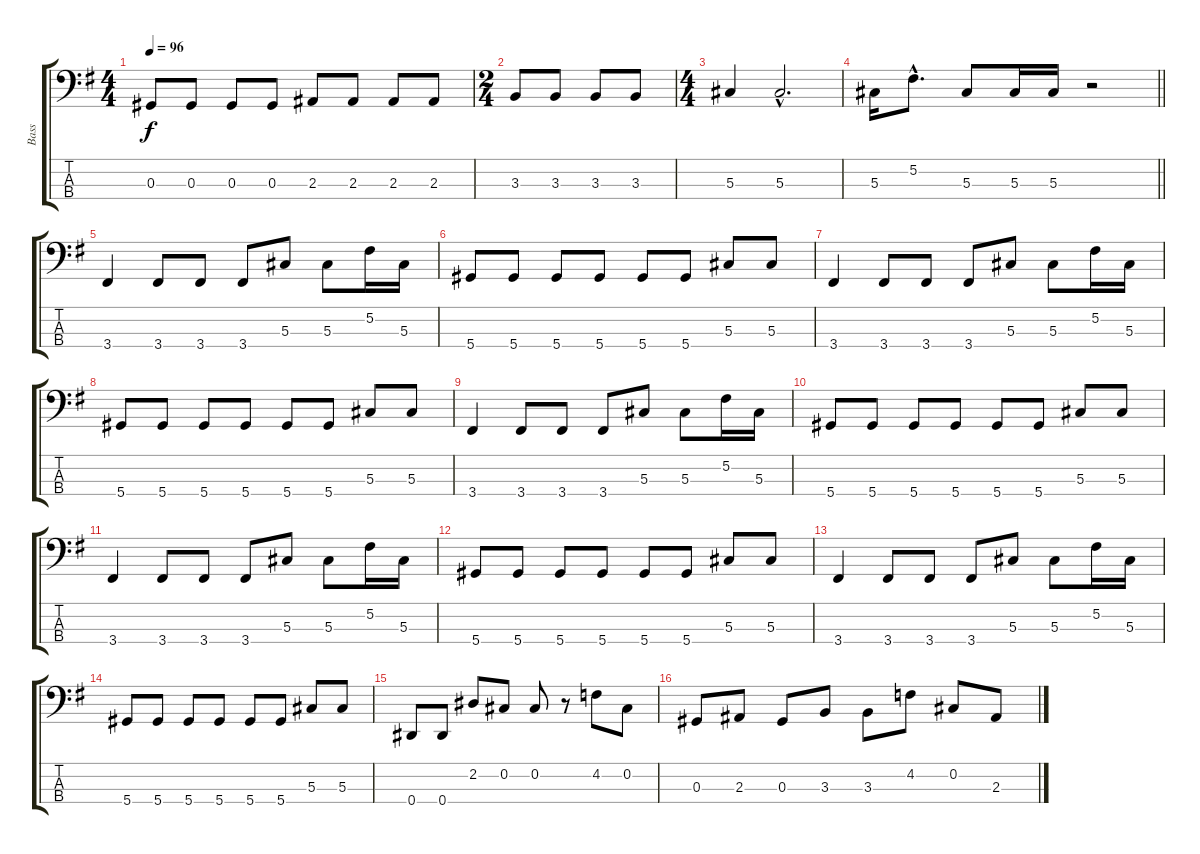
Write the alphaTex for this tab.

\track ("Bass " "Bass ") {instrument electricbasspick}
\staff {score tabs}
\tuning (Gb2 Db2 Ab1 Eb1) {hide}
\ts (4 4)
\tempo 96
\clef f4
\ks g
0.3.8{dy f} 0.3.8 0.3.8 0.3.8 2.3.8 2.3.8 2.3.8 2.3.8 |
\ts (2 4)
3.3.8 3.3.8 3.3.8 3.3.8 |
\ts (4 4)
5.3.4 5.3{hac}.2{d} |
\barLineRight lightlight
5.3.16 5.2{hac}.8{d} 5.3.8 5.3.16 5.3.16 r.2 |
3.4.4 3.4.8 3.4.8 3.4.8 5.3.8 5.3.8 5.2.16 5.3.16 |
5.4.8 5.4.8 5.4.8 5.4.8 5.4.8 5.4.8 5.3.8 5.3.8 |
3.4.4 3.4.8 3.4.8 3.4.8 5.3.8 5.3.8 5.2.16 5.3.16 |
5.4.8 5.4.8 5.4.8 5.4.8 5.4.8 5.4.8 5.3.8 5.3.8 |
3.4.4 3.4.8 3.4.8 3.4.8 5.3.8 5.3.8 5.2.16 5.3.16 |
5.4.8 5.4.8 5.4.8 5.4.8 5.4.8 5.4.8 5.3.8 5.3.8 |
3.4.4 3.4.8 3.4.8 3.4.8 5.3.8 5.3.8 5.2.16 5.3.16 |
5.4.8 5.4.8 5.4.8 5.4.8 5.4.8 5.4.8 5.3.8 5.3.8 |
3.4.4 3.4.8 3.4.8 3.4.8 5.3.8 5.3.8 5.2.16 5.3.16 |
5.4.8 5.4.8 5.4.8 5.4.8 5.4.8 5.4.8 5.3.8 5.3.8 |
0.4.8 0.4.8 2.2.8 0.2.8 0.2.8 r.8 4.2.8 0.2.8 |
0.3.8 2.3.8 0.3.8 3.3.8 3.3.8 4.2.8 0.2.8 2.3.8
